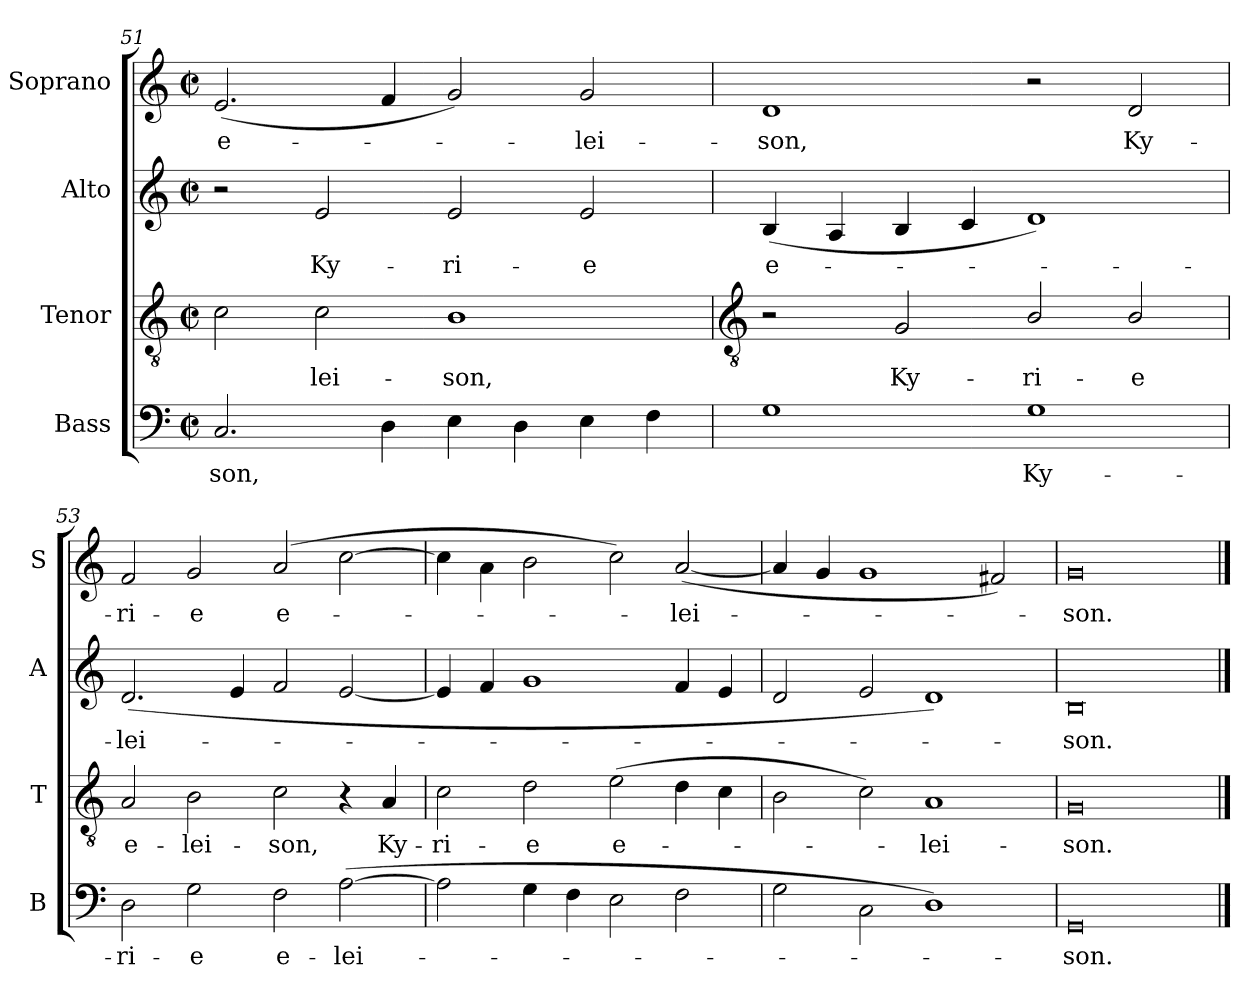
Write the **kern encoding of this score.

**kern	**text	**kern	**text	**kern	**text	**kern	**text
*part4	*part4	*part3	*part3	*part2	*part2	*part1	*part1
*staff4	*staff4	*staff3	*staff3	*staff2	*staff2	*staff1	*staff1
*I"Bass	*	*I"Tenor	*	*I"Alto	*	*I"Soprano	*
*I'B	*	*I'T	*	*I'A	*	*I'S	*
*clefF4	*	*clefGv2	*	*clefG2	*	*clefG2	*
*k[]	*	*k[]	*	*k[]	*	*k[]	*
*C:	*	*C:	*	*C:	*	*C:	*
*M4/2	*	*M4/2	*	*M4/2	*	*M4/2	*
*met(c|)	*	*met(c|)	*	*met(c|)	*	*met(c|)	*
=51	=51	=51	=51	=51	=51	=51	=51
!	!LO:LY:b	!	!	!	!	!	!LO:LY:b
2.C	-son,	2c	.	2r	.	(<2.e	e-
!	!	!	!LO:LY:b	!	!LO:LY:b	!	!
.	.	2c	lei-	2e	Ky-	.	.
4D	.	.	.	.	.	4f	.
!	!	!	!LO:LY:b	!	!LO:LY:b	!	!
4E	.	1B	-son,	2e	-ri-	2g)	.
4D	.	.	.	.	.	.	.
!	!	!	!	!	!LO:LY:b	!	!LO:LY:b
4E	.	.	.	2e	-e	2g	lei-
4F	.	.	.	.	.	.	.
!!LO:LB:g=z
=52	=52	=52	=52	=52	=52	=52	=52
*	*	*clefGv2	*	*	*	*	*
!	!	!	!	!	!LO:LY:b	!	!LO:LY:b
1G	.	2r	.	(<4B	e-	1d	-son,
.	.	.	.	4A	.	.	.
!	!	!	!LO:LY:b	!	!	!	!
.	.	2G	Ky-	4B	.	.	.
.	.	.	.	4c	.	.	.
!	!LO:LY:b	!	!LO:LY:b	!	!	!	!
1G	Ky-	2B/	-ri-	1d)	.	2r	.
!	!	!	!LO:LY:b	!	!	!	!LO:LY:b
.	.	2B/	-e	.	.	2d	Ky-
=53	=53	=53	=53	=53	=53	=53	=53
!	!LO:LY:b	!	!LO:LY:b	!	!LO:LY:b	!	!LO:LY:b
2D	-ri-	2A	e-	(<2.d	lei-	2f	-ri-
!	!LO:LY:b	!	!LO:LY:b	!	!	!	!LO:LY:b
2G	-e	2B	-lei-	.	.	2g	-e
.	.	.	.	4e	.	.	.
!	!LO:LY:b	!	!LO:LY:b	!	!	!	!LO:LY:b
2F	e-	2c	-son,	2f	.	(>2a	e-
!	!LO:LY:b	!	!	!	!	!	!
(>[2A	-lei-	4r	.	[2e	.	[2cc	.
!	!	!	!LO:LY:b	!	!	!	!
.	.	4A	Ky-	.	.	.	.
=54	=54	=54	=54	=54	=54	=54	=54
!	!	!	!LO:LY:b	!	!	!	!
2A]	.	2c	-ri-	4e]	.	4cc]	.
.	.	.	.	4f	.	4a\	.
!	!	!	!LO:LY:b	!	!	!	!
4G	.	2d	-e	1g	.	2b	.
4F	.	.	.	.	.	.	.
!	!	!	!LO:LY:b	!	!	!	!
2E	.	(>2e	e-	.	.	2cc)	.
!	!	!	!	!	!	!	!LO:LY:b
2F	.	4d	.	4f	.	(<[2a	lei-
.	.	4c	.	4e	.	.	.
=55	=55	=55	=55	=55	=55	=55	=55
2G	.	2B	.	2d	.	4a]	.
.	.	.	.	.	.	4g	.
2C\	.	2c)	.	2e	.	1g	.
!	!	!	!LO:LY:b	!	!	!	!
1D)	.	1A	lei-	1d)	.	.	.
.	.	.	.	.	.	2f#X)	.
=56	=56	=56	=56	=56	=56	=56	=56
!	!LO:LY:b	!	!LO:LY:b	!	!LO:LY:b	!	!LO:LY:b
0GG	son.	0G	-son.	0B	son.	0g	son.
==	==	==	==	==	==	==	==
*-	*-	*-	*-	*-	*-	*-	*-
